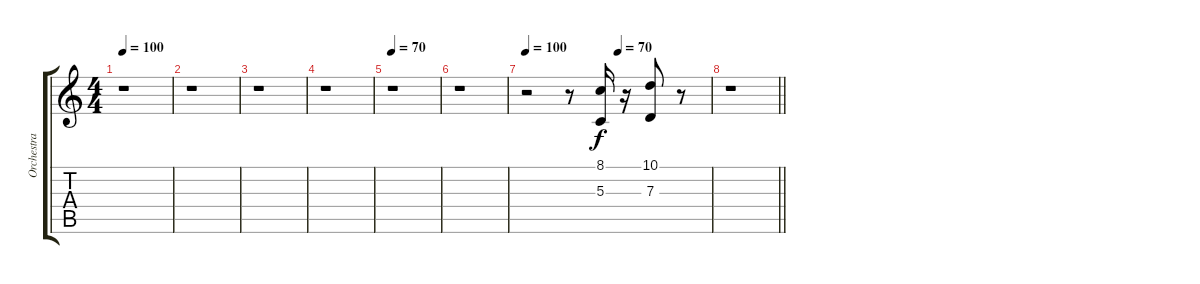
\track ("Orchestra Hit (Overdub)" "Orchestra ") {instrument orchestrahit}
\staff {score tabs}
\tuning (E4 B3 G3 D3 A2 E2) {hide}
\ts (4 4)
\tempo 100
\clef g2
\ks c
r.1{dy f} |
r.1 |
r.1 |
r.1 |
\tempo 70
r.1 |
r.1 |
\tempo 100
\tempo (70 0.5)
r.2 r.8 (8.1 5.3).16 r.16 (10.1 7.3).8 r.8 |
\barLineRight lightlight
r.1
